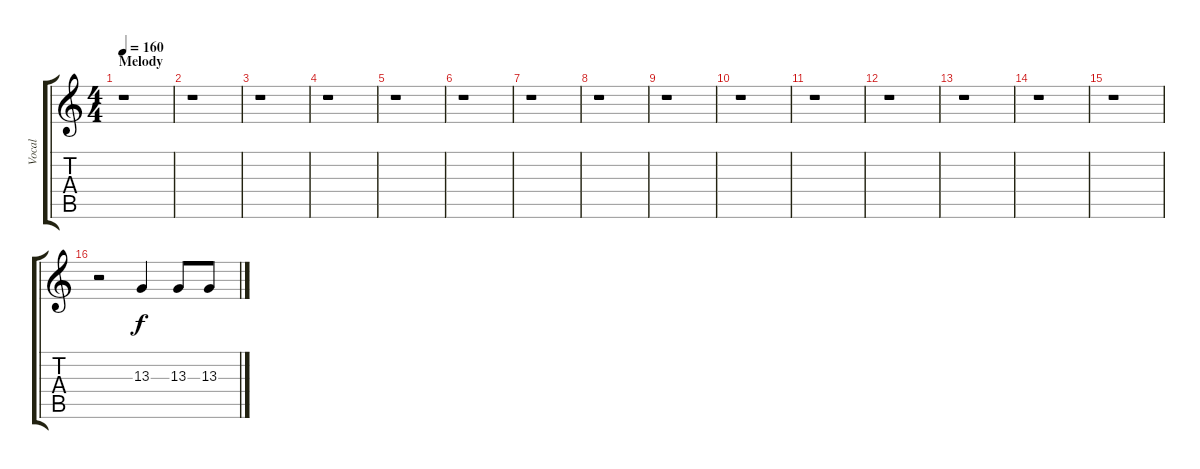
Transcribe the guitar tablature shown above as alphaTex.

\track ("Vocal" "Vocal") {instrument viola}
\staff {score tabs}
\tuning (Eb4 Bb3 Gb3 Db3 Ab2 Eb2) {hide}
\ts (4 4)
\section ("" "Melody")
\tempo 160
\clef g2
\ks c
r.1{dy f} |
r.1 |
r.1 |
r.1 |
r.1 |
r.1 |
r.1 |
r.1 |
r.1 |
r.1 |
r.1 |
r.1 |
r.1 |
r.1 |
r.1 |
r.2 13.3.4 13.3.8 13.3.8
